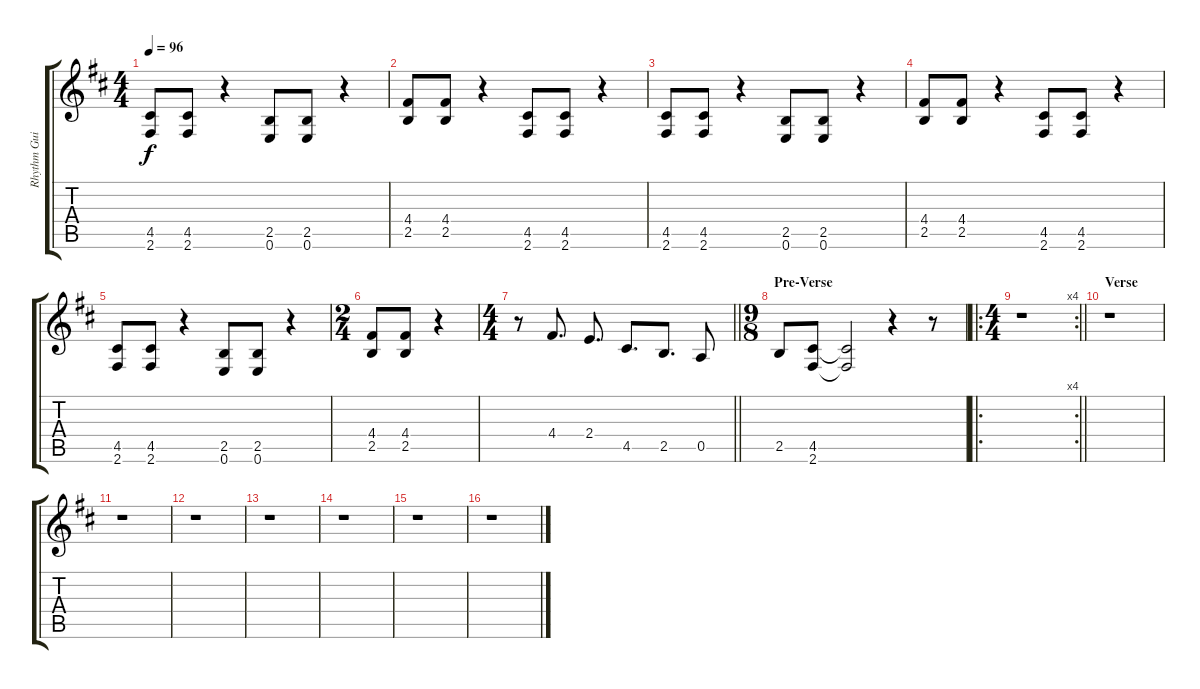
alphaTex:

\track ("Rhythm Guitar" "Rhythm Gui") {instrument electricguitarjazz}
\staff {score tabs}
\tuning (E4 B3 G3 D3 A2 E2) {hide}
\ts (4 4)
\tempo 96
\clef g2
\ks d
(4.5 2.6).8{dy f} (4.5 2.6).8 r.4 (2.5 0.6).8 (2.5 0.6).8 r.4 |
(4.4 2.5).8 (4.4 2.5).8 r.4 (4.5 2.6).8 (4.5 2.6).8 r.4 |
(4.5 2.6).8 (4.5 2.6).8 r.4 (2.5 0.6).8 (2.5 0.6).8 r.4 |
(4.4 2.5).8 (4.4 2.5).8 r.4 (4.5 2.6).8 (4.5 2.6).8 r.4 |
(4.5 2.6).8 (4.5 2.6).8 r.4 (2.5 0.6).8 (2.5 0.6).8 r.4 |
\ts (2 4)
(4.4 2.5).8 (4.4 2.5).8 r.4 |
\ts (4 4)
\barLineRight lightlight
r.8 4.4.8{d} 2.4.8{d} 4.5.8{d} 2.5.8{d} 0.5.8 |
\ts (9 8)
\section ("" "Pre-Verse")
2.5.8 (4.5 2.6).8 (4.5{t} 2.6{t}).2 r.4 r.8 |
\ro
\rc 4
\ts (4 4)
\barLineRight lightlight
r.1 |
\section ("" "Verse")
r.1 |
r.1 |
r.1 |
r.1 |
r.1 |
r.1 |
r.1
